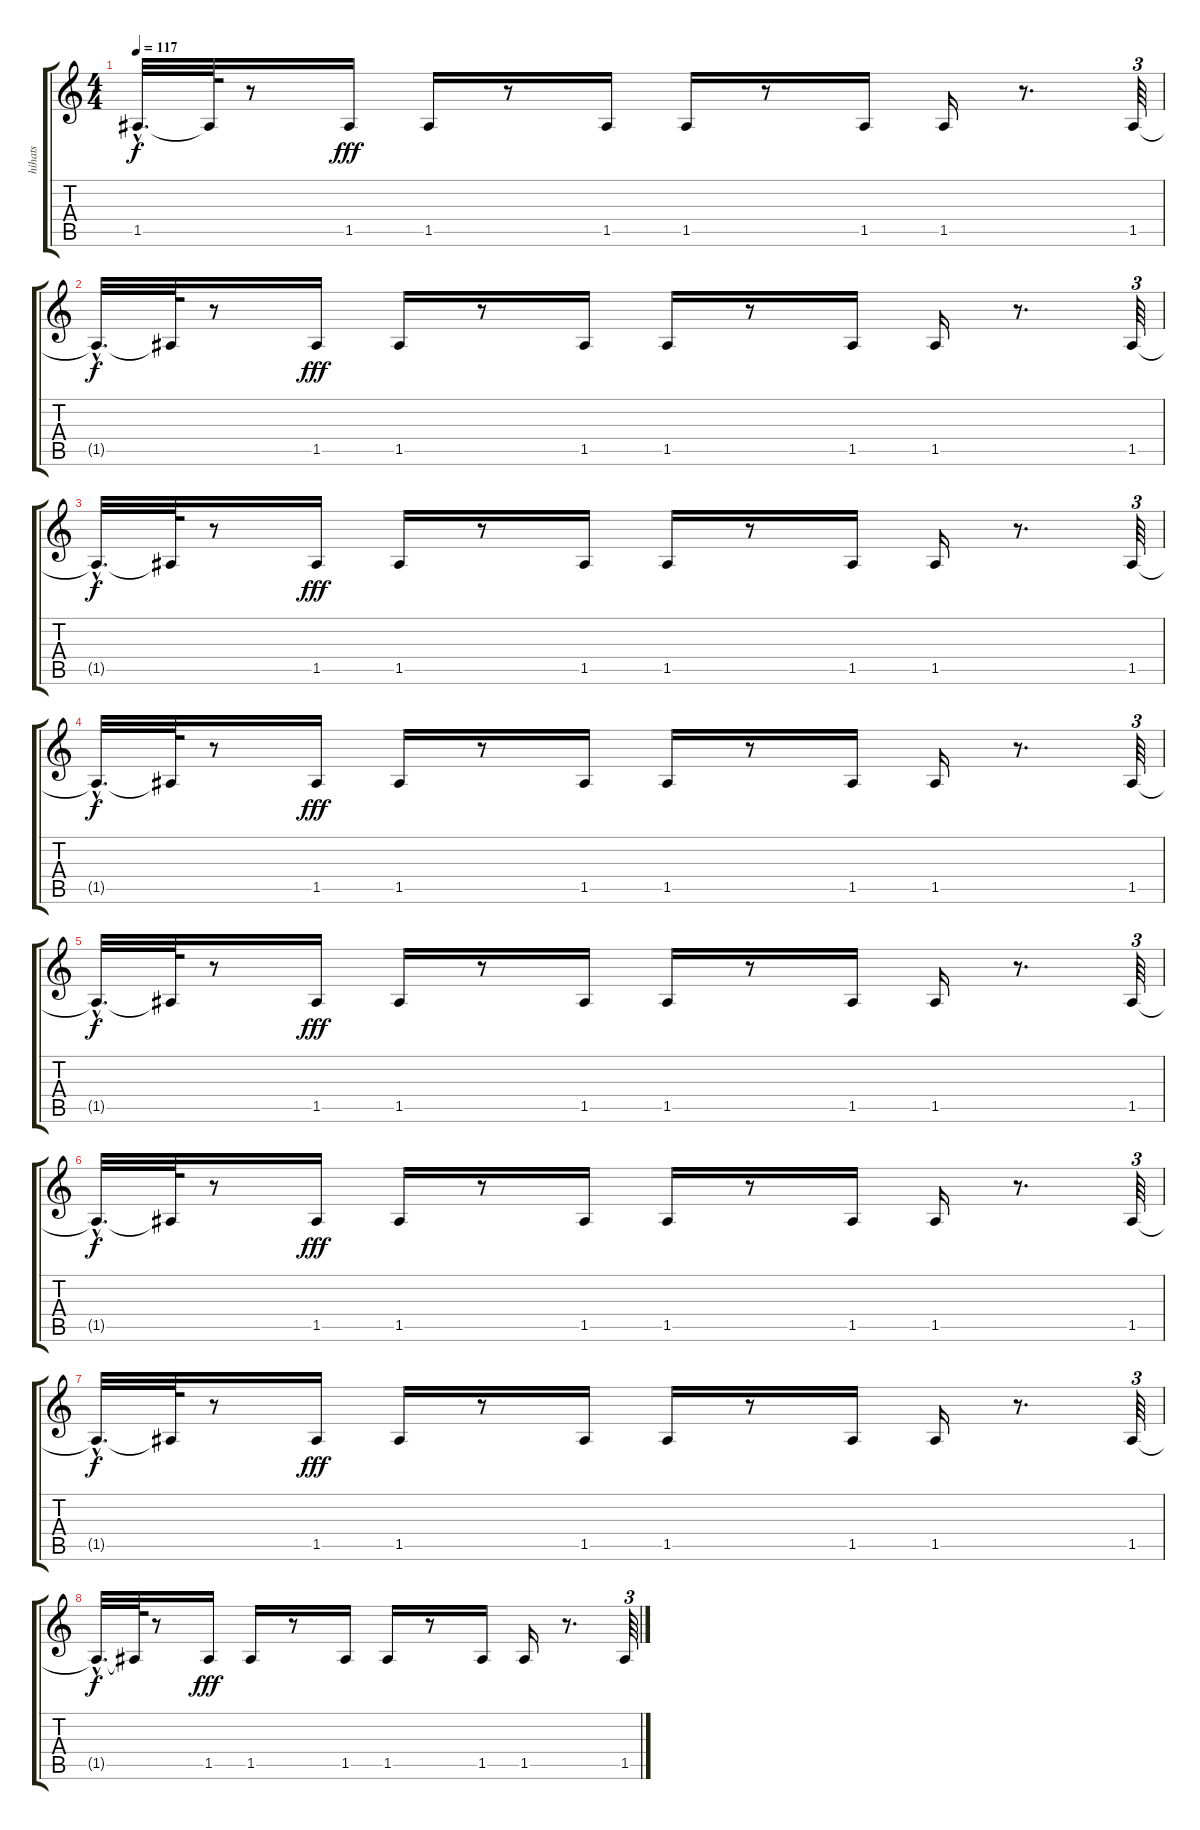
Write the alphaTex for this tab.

\track ("hihats" "hihats") {instrument acousticguitarnylon}
\staff {score tabs}
\tuning (E4 B3 G3 D3 A2 E2) {hide}
\ts (4 4)
\tempo 117
\clef g2
\ks c
1.5{hac t}.32{d dy f} 1.5{t}.64 r.8 1.5.16{dy fff} 1.5.16 r.8 1.5.16 1.5.16 r.8 1.5.16 1.5.16 r.8{d} 1.5.64{tu (3 2)} |
1.5{hac t}.32{d dy f} 1.5{t}.64 r.8 1.5.16{dy fff} 1.5.16 r.8 1.5.16 1.5.16 r.8 1.5.16 1.5.16 r.8{d} 1.5.64{tu (3 2)} |
1.5{hac t}.32{d dy f} 1.5{t}.64 r.8 1.5.16{dy fff} 1.5.16 r.8 1.5.16 1.5.16 r.8 1.5.16 1.5.16 r.8{d} 1.5.64{tu (3 2)} |
1.5{hac t}.32{d dy f} 1.5{t}.64 r.8 1.5.16{dy fff} 1.5.16 r.8 1.5.16 1.5.16 r.8 1.5.16 1.5.16 r.8{d} 1.5.64{tu (3 2)} |
1.5{hac t}.32{d dy f} 1.5{t}.64 r.8 1.5.16{dy fff} 1.5.16 r.8 1.5.16 1.5.16 r.8 1.5.16 1.5.16 r.8{d} 1.5.64{tu (3 2)} |
1.5{hac t}.32{d dy f} 1.5{t}.64 r.8 1.5.16{dy fff} 1.5.16 r.8 1.5.16 1.5.16 r.8 1.5.16 1.5.16 r.8{d} 1.5.64{tu (3 2)} |
1.5{hac t}.32{d dy f} 1.5{t}.64 r.8 1.5.16{dy fff} 1.5.16 r.8 1.5.16 1.5.16 r.8 1.5.16 1.5.16 r.8{d} 1.5.64{tu (3 2)} |
1.5{hac t}.32{d dy f} 1.5{t}.64 r.8 1.5.16{dy fff} 1.5.16 r.8 1.5.16 1.5.16 r.8 1.5.16 1.5.16 r.8{d} 1.5.64{tu (3 2)}
